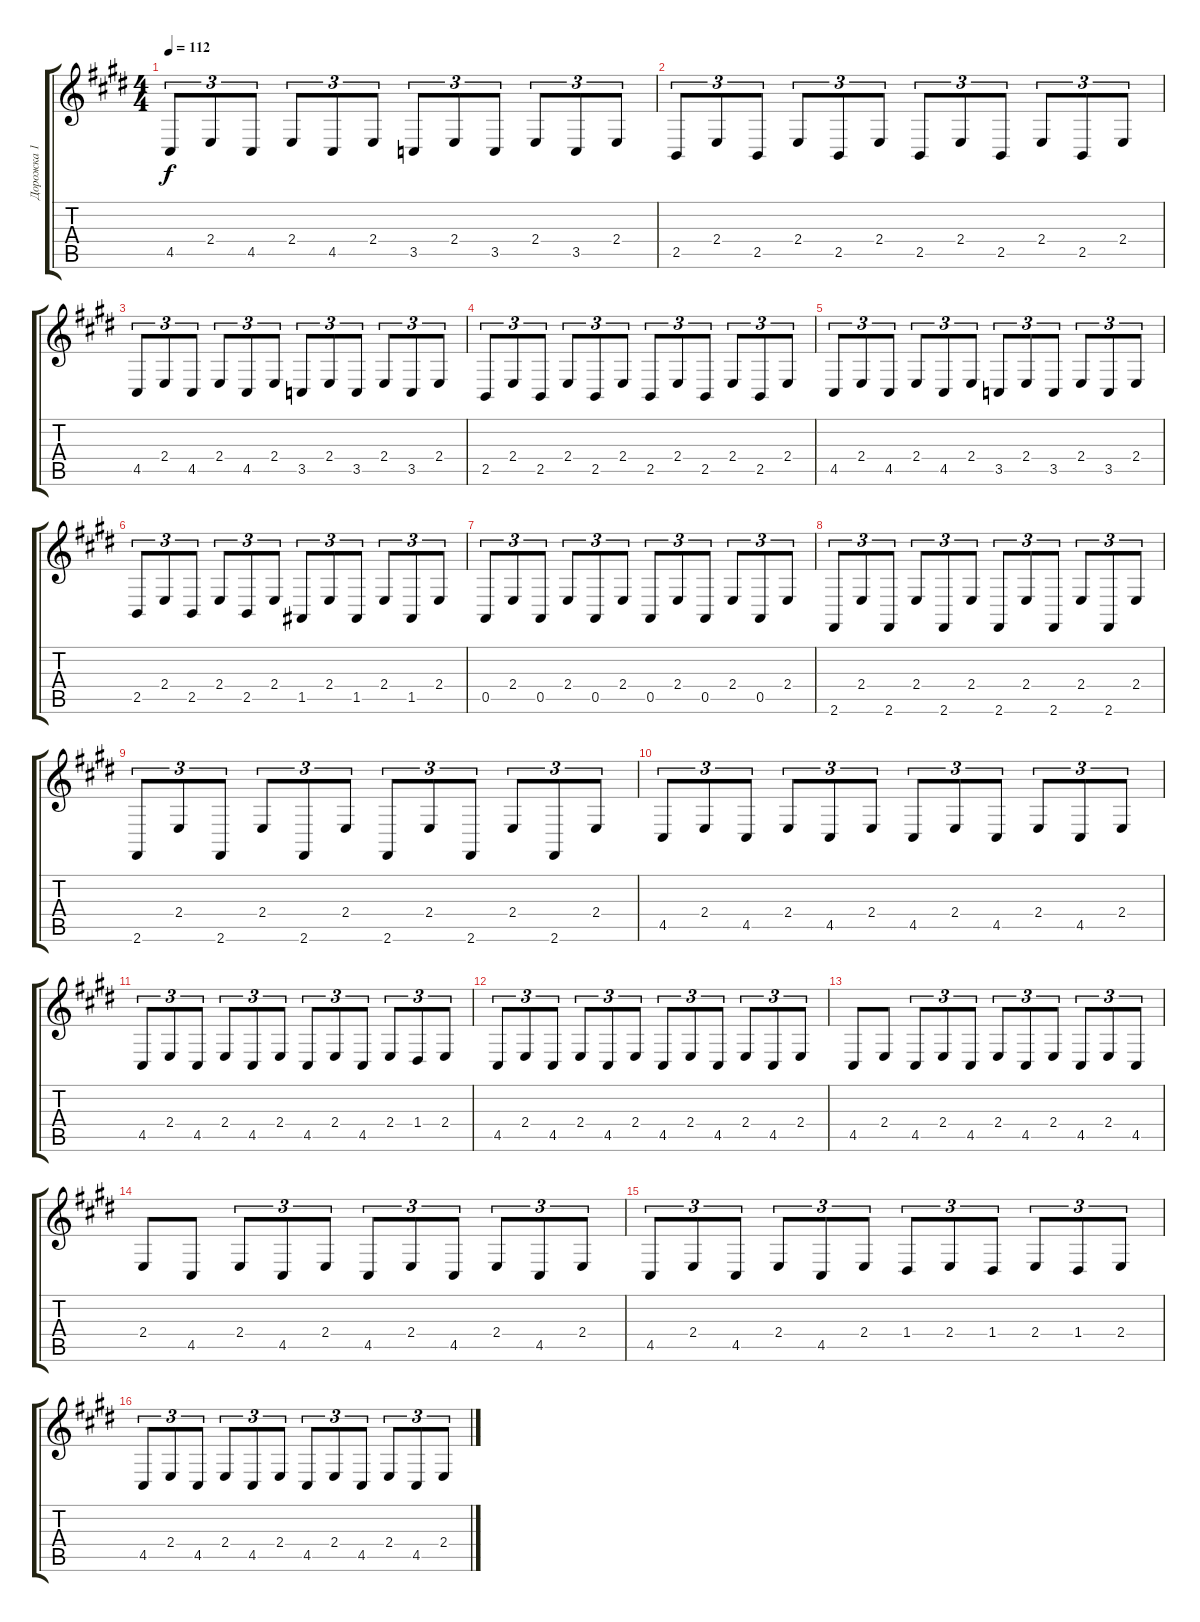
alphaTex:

\track ("Дорожка 1" "Дорожка 1") {instrument acousticgrandpiano}
\staff {score tabs}
\tuning (E4 B3 G3 D3 A2 E2) {hide}
\ts (4 4)
\tempo 112
\clef g2
\ks c#minor
4.5.8{tu (3 2) dy f} 2.4.8{tu (3 2)} 4.5.8{tu (3 2)} 2.4.8{tu (3 2)} 4.5.8{tu (3 2)} 2.4.8{tu (3 2)} 3.5.8{tu (3 2)} 2.4.8{tu (3 2)} 3.5.8{tu (3 2)} 2.4.8{tu (3 2)} 3.5.8{tu (3 2)} 2.4.8{tu (3 2)} |
2.5.8{tu (3 2)} 2.4.8{tu (3 2)} 2.5.8{tu (3 2)} 2.4.8{tu (3 2)} 2.5.8{tu (3 2)} 2.4.8{tu (3 2)} 2.5.8{tu (3 2)} 2.4.8{tu (3 2)} 2.5.8{tu (3 2)} 2.4.8{tu (3 2)} 2.5.8{tu (3 2)} 2.4.8{tu (3 2)} |
4.5.8{tu (3 2)} 2.4.8{tu (3 2)} 4.5.8{tu (3 2)} 2.4.8{tu (3 2)} 4.5.8{tu (3 2)} 2.4.8{tu (3 2)} 3.5.8{tu (3 2)} 2.4.8{tu (3 2)} 3.5.8{tu (3 2)} 2.4.8{tu (3 2)} 3.5.8{tu (3 2)} 2.4.8{tu (3 2)} |
2.5.8{tu (3 2)} 2.4.8{tu (3 2)} 2.5.8{tu (3 2)} 2.4.8{tu (3 2)} 2.5.8{tu (3 2)} 2.4.8{tu (3 2)} 2.5.8{tu (3 2)} 2.4.8{tu (3 2)} 2.5.8{tu (3 2)} 2.4.8{tu (3 2)} 2.5.8{tu (3 2)} 2.4.8{tu (3 2)} |
4.5.8{tu (3 2)} 2.4.8{tu (3 2)} 4.5.8{tu (3 2)} 2.4.8{tu (3 2)} 4.5.8{tu (3 2)} 2.4.8{tu (3 2)} 3.5.8{tu (3 2)} 2.4.8{tu (3 2)} 3.5.8{tu (3 2)} 2.4.8{tu (3 2)} 3.5.8{tu (3 2)} 2.4.8{tu (3 2)} |
2.5.8{tu (3 2)} 2.4.8{tu (3 2)} 2.5.8{tu (3 2)} 2.4.8{tu (3 2)} 2.5.8{tu (3 2)} 2.4.8{tu (3 2)} 1.5.8{tu (3 2)} 2.4.8{tu (3 2)} 1.5.8{tu (3 2)} 2.4.8{tu (3 2)} 1.5.8{tu (3 2)} 2.4.8{tu (3 2)} |
0.5.8{tu (3 2)} 2.4.8{tu (3 2)} 0.5.8{tu (3 2)} 2.4.8{tu (3 2)} 0.5.8{tu (3 2)} 2.4.8{tu (3 2)} 0.5.8{tu (3 2)} 2.4.8{tu (3 2)} 0.5.8{tu (3 2)} 2.4.8{tu (3 2)} 0.5.8{tu (3 2)} 2.4.8{tu (3 2)} |
2.6.8{tu (3 2)} 2.4.8{tu (3 2)} 2.6.8{tu (3 2)} 2.4.8{tu (3 2)} 2.6.8{tu (3 2)} 2.4.8{tu (3 2)} 2.6.8{tu (3 2)} 2.4.8{tu (3 2)} 2.6.8{tu (3 2)} 2.4.8{tu (3 2)} 2.6.8{tu (3 2)} 2.4.8{tu (3 2)} |
2.6.8{tu (3 2)} 2.4.8{tu (3 2)} 2.6.8{tu (3 2)} 2.4.8{tu (3 2)} 2.6.8{tu (3 2)} 2.4.8{tu (3 2)} 2.6.8{tu (3 2)} 2.4.8{tu (3 2)} 2.6.8{tu (3 2)} 2.4.8{tu (3 2)} 2.6.8{tu (3 2)} 2.4.8{tu (3 2)} |
4.5.8{tu (3 2)} 2.4.8{tu (3 2)} 4.5.8{tu (3 2)} 2.4.8{tu (3 2)} 4.5.8{tu (3 2)} 2.4.8{tu (3 2)} 4.5.8{tu (3 2)} 2.4.8{tu (3 2)} 4.5.8{tu (3 2)} 2.4.8{tu (3 2)} 4.5.8{tu (3 2)} 2.4.8{tu (3 2)} |
4.5.8{tu (3 2)} 2.4.8{tu (3 2)} 4.5.8{tu (3 2)} 2.4.8{tu (3 2)} 4.5.8{tu (3 2)} 2.4.8{tu (3 2)} 4.5.8{tu (3 2)} 2.4.8{tu (3 2)} 4.5.8{tu (3 2)} 2.4.8{tu (3 2)} 1.4.8{tu (3 2)} 2.4.8{tu (3 2)} |
4.5.8{tu (3 2)} 2.4.8{tu (3 2)} 4.5.8{tu (3 2)} 2.4.8{tu (3 2)} 4.5.8{tu (3 2)} 2.4.8{tu (3 2)} 4.5.8{tu (3 2)} 2.4.8{tu (3 2)} 4.5.8{tu (3 2)} 2.4.8{tu (3 2)} 4.5.8{tu (3 2)} 2.4.8{tu (3 2)} |
4.5.8 2.4.8 4.5.8{tu (3 2)} 2.4.8{tu (3 2)} 4.5.8{tu (3 2)} 2.4.8{tu (3 2)} 4.5.8{tu (3 2)} 2.4.8{tu (3 2)} 4.5.8{tu (3 2)} 2.4.8{tu (3 2)} 4.5.8{tu (3 2)} |
2.4.8 4.5.8 2.4.8{tu (3 2)} 4.5.8{tu (3 2)} 2.4.8{tu (3 2)} 4.5.8{tu (3 2)} 2.4.8{tu (3 2)} 4.5.8{tu (3 2)} 2.4.8{tu (3 2)} 4.5.8{tu (3 2)} 2.4.8{tu (3 2)} |
4.5.8{tu (3 2)} 2.4.8{tu (3 2)} 4.5.8{tu (3 2)} 2.4.8{tu (3 2)} 4.5.8{tu (3 2)} 2.4.8{tu (3 2)} 1.4.8{tu (3 2)} 2.4.8{tu (3 2)} 1.4.8{tu (3 2)} 2.4.8{tu (3 2)} 1.4.8{tu (3 2)} 2.4.8{tu (3 2)} |
4.5.8{tu (3 2)} 2.4.8{tu (3 2)} 4.5.8{tu (3 2)} 2.4.8{tu (3 2)} 4.5.8{tu (3 2)} 2.4.8{tu (3 2)} 4.5.8{tu (3 2)} 2.4.8{tu (3 2)} 4.5.8{tu (3 2)} 2.4.8{tu (3 2)} 4.5.8{tu (3 2)} 2.4.8{tu (3 2)}
